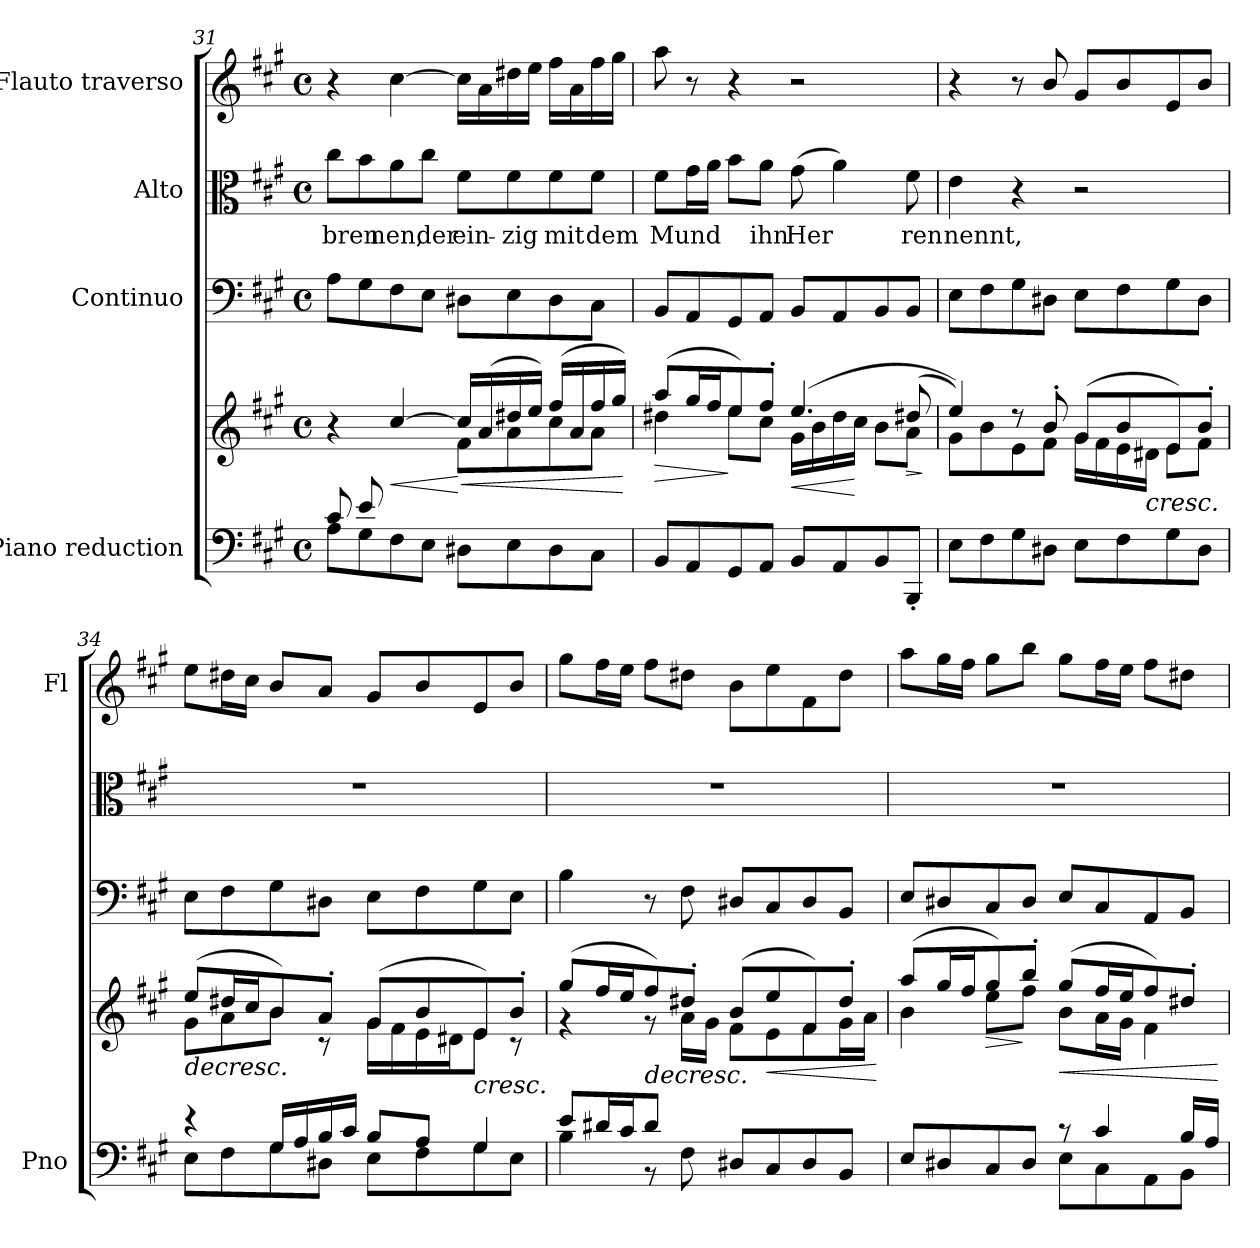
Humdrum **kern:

**kern	**kern	**dynam	**kern	**kern	**text	**kern
*part4	*part4	*part4	*part3	*part2	*part2	*part1
*staff5	*staff4	*staff4/5	*staff3	*staff2	*staff2	*staff1
*I"Piano reduction	*	*	*I"Continuo	*I"Alto	*	*I"Flauto traverso
*I'Pno	*	*	*	*	*	*I'Fl
*clefF4	*clefG2	*	*clefF4	*clefC3	*	*clefG2
*k[f#c#g#]	*k[f#c#g#]	*	*k[f#c#g#]	*k[f#c#g#]	*	*k[f#c#g#]
*M4/4	*M4/4	*	*M4/4	*M4/4	*	*M4/4
*met(c)	*met(c)	*	*met(c)	*met(c)	*	*met(c)
=31	=31	=31	=31	=31	=31	=31
*^	*^	*	*	*	*	*
!	!	!	!	!	!	!	!LO:LY:b	!
8c#/L	8A\L	4r	4ryy	.	8A\L	8cc#\L	bren	4r
8e/	8G#\	.	.	.	8G#\	8b\	.	.
!	!	!	!	!LO:HP:b	!	!	!LO:LY:b	!
2.ryy	8F#\	[4cc#/	8a\	<	8F#\	8a\	nen,	[4cc#\
!	!	!	!	!	!	!	!LO:LY:b	!
.	8E\J	.	8g#\J	.	8E\J	8cc#\J	der	.
!	!	!	!	!LO:HP:n=1:b	!	!	!LO:LY:b	!
.	8D#X\L	16cc#/LL]	8f#\L	[ <	8D#X\L	8f#\L	ein-	16cc#\LL]
.	.	(16a/	.	.	.	.	.	16a\
!	!	!	!	!	!	!	!LO:LY:b	!
.	8E\	16dd#X/	8a\	.	8E\	8f#\	zig	16dd#X\
.	.	16ee/JJ)	.	.	.	.	.	16ee\JJ
!	!	!	!	!	!	!	!LO:LY:b	!
.	8D#\	(16ff#/LL	8cc#\	.	8D#\	8f#\	mit	16ff#\LL
.	.	16a/	.	.	.	.	.	16a\
!	!	!	!	!	!	!	!LO:LY:b	!
.	8C#\J	16ff#/	8a\J	.	8C#\J	8f#\J	dem	16ff#\
.	.	16gg#/JJ)	.	.	.	.	.	16gg#\JJ
*v	*v	*	*	*	*	*	*	*
*	*v	*v	*	*	*	*	*
.	.	[	.	.	.	.
=32	=32	=32	=32	=32	=32	=32
!	!	!LO:HP:b	!	!	!LO:LY:b	!
*	*^	*	*	*	*	*
8BB/L	(8aa/L	4dd#X\	>	8BB/L	8f#\L	Mund	8aa\
8AA/	16gg#/L	.	.	8AA/	16g#\L	.	8r
.	16ff#/J	.	.	.	16a\JJ	.	.
8GG#/	8ee/)	8ee\L	]	8GG#/	8b\L	.	4r
!	!	!	!	!	!	!LO:LY:b	!
8AA/J	8ff#'/J	8cc#\J	.	8AA/J	8a\J	ihn	.
!	!	!	!LO:HP:b	!	!	!LO:LY:b	!
8BB/L	(4.ee/	16g#\LL	<	8BB/L	(8g#\	Her	2r
.	.	16b\	.	.	.	.	.
8AA/	.	16dd#\	.	8AA/	4a\)	.	.
.	.	16cc#\JJ	[	.	.	.	.
8BB/	.	8b\L	.	8BB/	.	.	.
!	!	!	!LO:HP:b	!	!	!LO:LY:b	!
8BBB'/J	(8dd#X/	8a\J	>	8BB/J	8f#\	ren	.
*	*v	*v	*	*	*	*	*
.	.	]	.	.	.	.
=33	=33	=33	=33	=33	=33	=33
*	*^	*	*	*	*	*
!	!	!	!	!	!	!LO:LY:b	!
8E\L	4ee/))	8g#\L	.	8E\L	4e\	nennt,	4r
8F#\	.	8b\	.	8F#\	.	.	.
8G#\	8r	8e\	.	8G#\	4r	.	8r
8D#X\J	8b'/	8f#\J	.	8D#X\J	.	.	8b/
8E\L	(8g#/L	16g#\LL	.	8E\L	2r	.	8g#/L
.	.	16f#\	.	.	.	.	.
8F#\	8b/	16e\	.	8F#\	.	.	8b/
!	!	!	!LO:HP:b	!	!	!	!
.	.	16d#X\JJ	<	.	.	.	.
8G#\	8e/)	8e\L	.	8G#\	.	.	8e/
8D#\J	8b'/J	8f#\J	.	8D#\J	.	.	8b/J
!!LO:LB:g=z
=34	=34	=34	=34	=34	=34	=34	=34
*^	*	*	*	*	*	*	*
!	!	!	!	!LO:HP:b	!	!	!	!
4r	8E\L	(8ee/L	8g#\L	>	8E\L	1r	.	8ee\L
.	8F#\	16dd#X/L	8a\	.	8F#\	.	.	16dd#X\L
.	.	16cc#/J	.	.	.	.	.	16cc#\JJ
16G#/LL	8G#\	8b/)	8b\J	[	8G#\	.	.	8b/L
16A/	.	.	.	.	.	.	.	.
16B/	8D#X\J	8a'/J	8r	.	8D#X\J	.	.	8a/J
16c#/JJ	.	.	.	.	.	.	.	.
8B/L	8E\L	(8g#/L	16g#\LL	.	8E\L	.	.	8g#/L
.	.	.	16f#\	.	.	.	.	.
8A/J	8F#\	8b/	16e\	.	8F#\	.	.	8b/
.	.	.	16d#X\J	.	.	.	.	.
!	!	!	!	!LO:HP:b	!	!	!	!
4G#/	8G#\	8e/)	8e\J	<	8G#\	.	.	8e/
.	8E\J	8b'/J	8r	.	8E\J	.	.	8b/J
*v	*v	*	*	*	*	*	*	*
*	*v	*v	*	*	*	*	*
.	.	]	.	.	.	.
=35	=35	=35	=35	=35	=35	=35
*^	*^	*	*	*	*	*
8e/L	4B\	(8gg#/L	4r	.	4B\	1r	.	8gg#\L
16d#X/L	.	16ff#/L	.	.	.	.	.	16ff#\L
16c#/J	.	16ee/J	.	.	.	.	.	16ee\JJ
!	!	!	!	!LO:HP:b	!	!	!	!
8d#/J	8r	8ff#/)	8r	>	8r	.	.	8ff#\L
8ryy	8F#\	8dd#X'/J	16a\LL	.	8F#\	.	.	8dd#X\J
.	.	.	16g#\JJ	[	.	.	.	.
8D#X/L	2ryy	(8b/L	8f#\L	.	8D#X/L	.	.	8b\L
!	!	!	!	!LO:HP:b	!	!	!	!
8C#/	.	8ee/	8e\	<	8C#/	.	.	8ee\
8D#/	.	8f#/)	8f#\	.	8D#/	.	.	8f#\
8BB/J	.	8dd#'/J	16g#\L	.	8BB/J	.	.	8dd#\J
.	.	.	16a\JJ	.	.	.	.	.
*v	*v	*	*	*	*	*	*	*
*	*v	*v	*	*	*	*	*
.	.	[	.	.	.	.
=36	=36	=36	=36	=36	=36	=36
*^	*^	*	*	*	*	*
8E/L	2ryy	(8aa/L	4b\	.	8E/L	1r	.	8aa\L
8D#X/	.	16gg#/L	.	.	8D#X/	.	.	16gg#\L
.	.	16ff#/J	.	.	.	.	.	16ff#\JJ
!	!	!	!	!LO:HP:b	!	!	!	!
8C#/	.	8gg#/)	8ee\L	>	8C#/	.	.	8gg#\L
8D#/J	.	8bb'/J	8ff#\J	]	8D#/J	.	.	8bb\J
!	!	!	!	!LO:HP:b	!	!	!	!
8r	8E\L	(8gg#/L	8b\L	<	8E/L	.	.	8gg#\L
4c#/	8C#\	16ff#/L	16a\L	.	8C#/	.	.	16ff#\L
.	.	16ee/J	16g#\JJ	]	.	.	.	16ee\JJ
.	8AA\	8ff#/)	4f#\	.	8AA/	.	.	8ff#\L
16B/LL	8BB\J	8dd#X'/J	.	.	8BB/J	.	.	8dd#X\J
16A/JJ	.	.	.	.	.	.	.	.
*v	*v	*	*	*	*	*	*	*
*	*v	*v	*	*	*	*	*
.	.	[	.	.	.	.
=	=	=	=	=	=	=
*-	*-	*-	*-	*-	*-	*-
